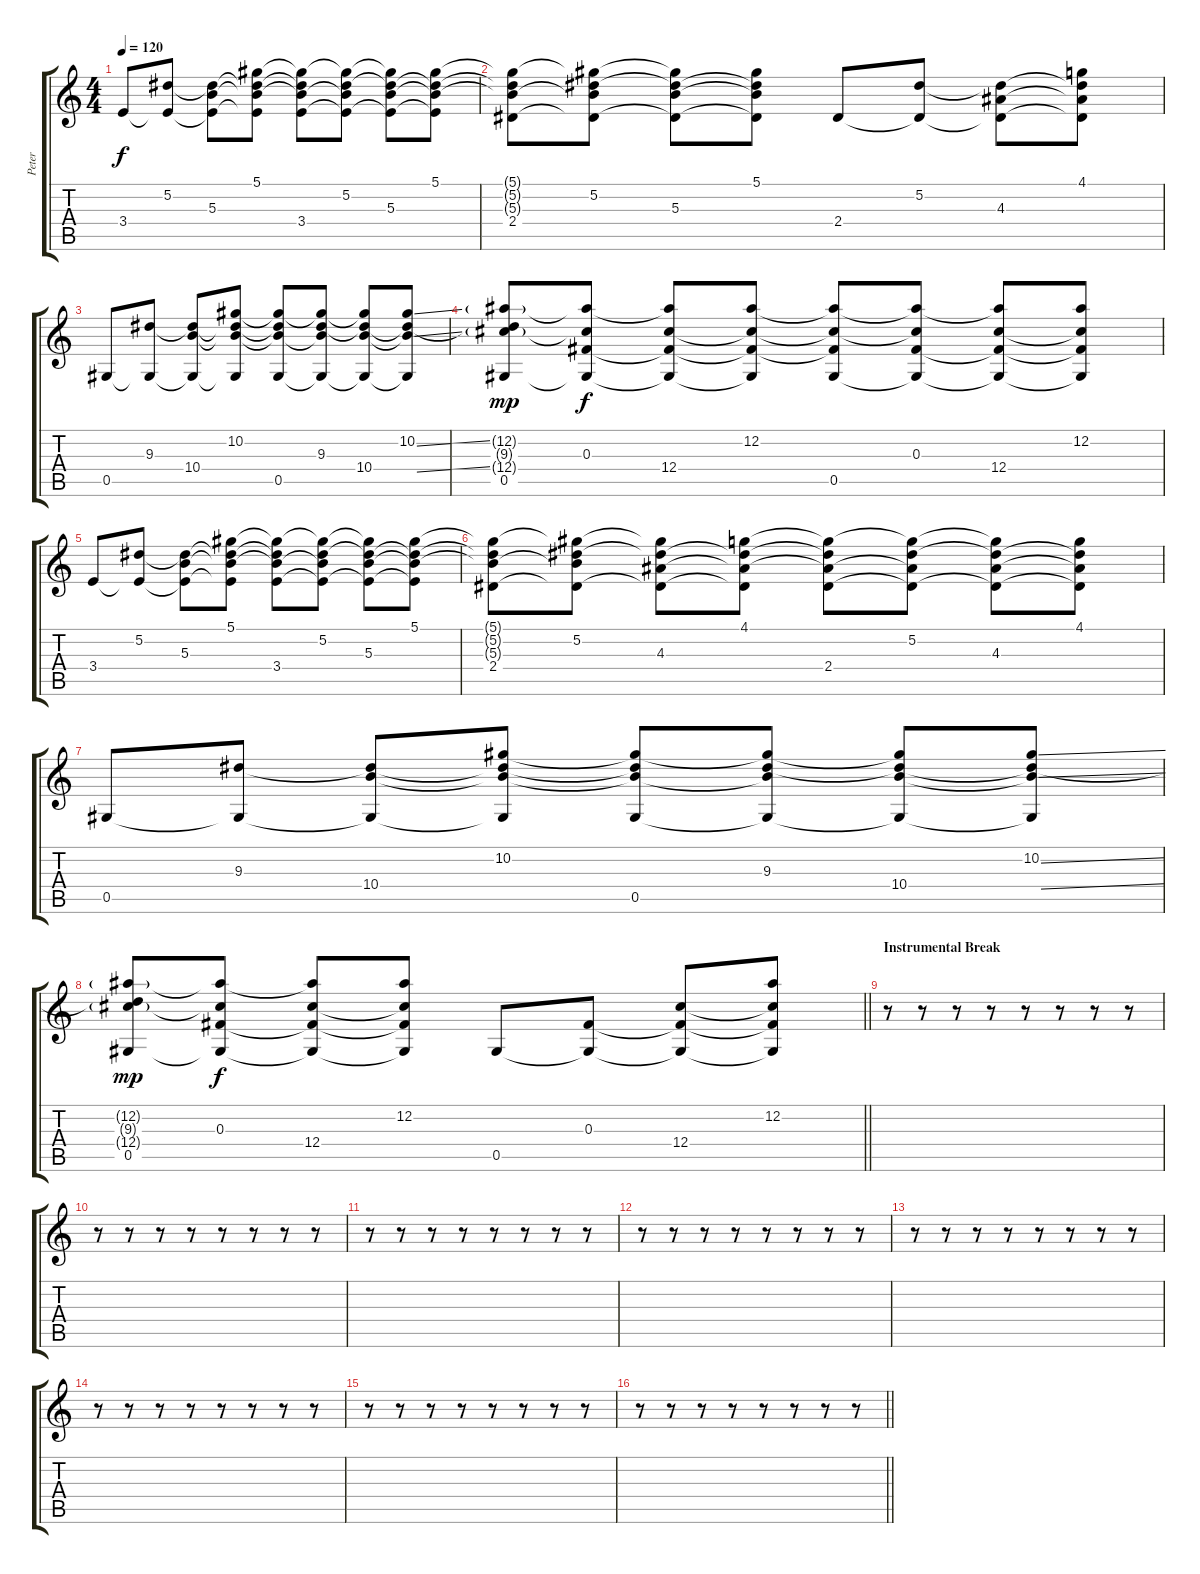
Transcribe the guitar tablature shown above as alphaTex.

\track ("Peter" "Peter") {instrument electricguitarmuted}
\staff {score tabs}
\tuning (Eb4 Bb3 Gb3 Db3 Ab2 Eb2) {hide}
\ts (4 4)
\tempo 120
\clef g2
\ks c
3.4.8{dy f} (5.2 3.4{t}).8 (5.2{t} 5.3 3.4{t}).8 (5.1 5.2{t} 5.3{t} 3.4{t}).8 (5.1{t} 5.2{t} 5.3{t} 3.4).8 (5.1{t} 5.2 5.3{t} 3.4{t}).8 (5.1{t} 5.2{t} 5.3 3.4{t}).8 (5.1 5.2{t} 5.3{t} 3.4{t}).8 |
(5.1{t} 5.2{t} 5.3{t} 2.4).8 (5.1{t} 5.2 5.3{t} 2.4{t}).8 (5.1{t} 5.2{t} 5.3 2.4{t}).8 (5.1 5.2{t} 5.3{t} 2.4{t}).8 2.4.8 (5.2 2.4{t}).8 (5.2{t} 4.3 2.4{t}).8 (4.1 5.2{t} 4.3{t} 2.4{t}).8 |
0.5.8 (9.3 0.5{t}).8 (9.3{t} 10.4 0.5{t}).8 (10.2 9.3{t} 10.4{t} 0.5{t}).8 (10.2{t} 9.3{t} 10.4{t} 0.5).8 (10.2{t} 9.3 10.4{t} 0.5{t}).8 (10.2{t} 9.3{t} 10.4 0.5{t}).8 (10.2{ss} 9.3{t} 10.4{ss t} 0.5{t}).8 |
(12.2{g} 9.3{t} 12.4{g} 0.5).8{dy mp} (12.2{t} 0.3 12.4{t} 0.5{t}).8{dy f} (12.2{t} 0.3{t} 12.4 0.5{t}).8 (12.2 0.3{t} 12.4{t} 0.5{t}).8 (12.2{t} 0.3{t} 12.4{t} 0.5).8 (12.2{t} 0.3 12.4{t} 0.5{t}).8 (12.2{t} 0.3{t} 12.4 0.5{t}).8 (12.2 0.3{t} 12.4{t} 0.5{t}).8 |
3.4.8 (5.2 3.4{t}).8 (5.2{t} 5.3 3.4{t}).8 (5.1 5.2{t} 5.3{t} 3.4{t}).8 (5.1{t} 5.2{t} 5.3{t} 3.4).8 (5.1{t} 5.2 5.3{t} 3.4{t}).8 (5.1{t} 5.2{t} 5.3 3.4{t}).8 (5.1 5.2{t} 5.3{t} 3.4{t}).8 |
(5.1{t} 5.2{t} 5.3{t} 2.4).8 (5.1{t} 5.2 5.3{t} 2.4{t}).8 (5.1{t} 5.2{t} 4.3 2.4{t}).8 (4.1 5.2{t} 4.3{t} 2.4{t}).8 (4.1{t} 5.2{t} 4.3{t} 2.4).8 (4.1{t} 5.2 4.3{t} 2.4{t}).8 (4.1{t} 5.2{t} 4.3 2.4{t}).8 (4.1 5.2{t} 4.3{t} 2.4{t}).8 |
0.5.8 (9.3 0.5{t}).8 (9.3{t} 10.4 0.5{t}).8 (10.2 9.3{t} 10.4{t} 0.5{t}).8 (10.2{t} 9.3{t} 10.4{t} 0.5).8 (10.2{t} 9.3 10.4{t} 0.5{t}).8 (10.2{t} 9.3{t} 10.4 0.5{t}).8 (10.2{ss} 9.3{t} 10.4{ss t} 0.5{t}).8 |
\barLineRight lightlight
(12.2{g} 9.3{t} 12.4{g} 0.5).8{dy mp} (12.2{t} 0.3 12.4{t} 0.5{t}).8{dy f} (12.2{t} 0.3{t} 12.4 0.5{t}).8 (12.2 0.3{t} 12.4{t} 0.5{t}).8 0.5.8 (0.3 0.5{t}).8 (0.3{t} 12.4 0.5{t}).8 (12.2 0.3{t} 12.4{t} 0.5{t}).8 |
\section ("" "Instrumental Break")
r.8 r.8 r.8 r.8 r.8 r.8 r.8 r.8 |
r.8 r.8 r.8 r.8 r.8 r.8 r.8 r.8 |
r.8 r.8 r.8 r.8 r.8 r.8 r.8 r.8 |
r.8 r.8 r.8 r.8 r.8 r.8 r.8 r.8 |
r.8 r.8 r.8 r.8 r.8 r.8 r.8 r.8 |
r.8 r.8 r.8 r.8 r.8 r.8 r.8 r.8 |
r.8 r.8 r.8 r.8 r.8 r.8 r.8 r.8 |
\barLineRight lightlight
r.8 r.8 r.8 r.8 r.8 r.8 r.8 r.8
